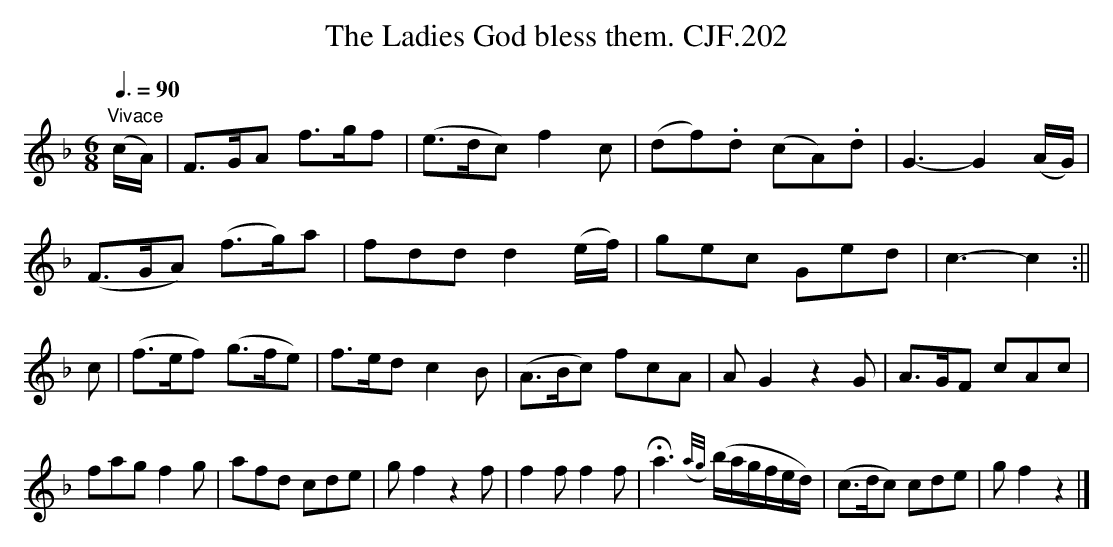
X:1
T:Ladies God bless them. CJF.202, The
M:6/8
L:1/8
Q:3/8=90
K:F
"Vivace"(c/A/)|\
F>GA f>gf|(e>dc )f2c|(df).d (cA).d|G3- G2(A/G/)|
(F>GA) (f>g)a|fdd d2(e/f/)|gec Ged|c3- c2:||
c|(f>ef) (g>fe)|f>ed c2B|(A>Bc) fcA|AG2 z2G|A>GF cAc|
fag hf2g|afd cde|\
gf2 z2f|f2f f2f|Ha3{(a/g/)}(b/a/g/f/e/d/)|(c>dc) cde|gf2z2|]
